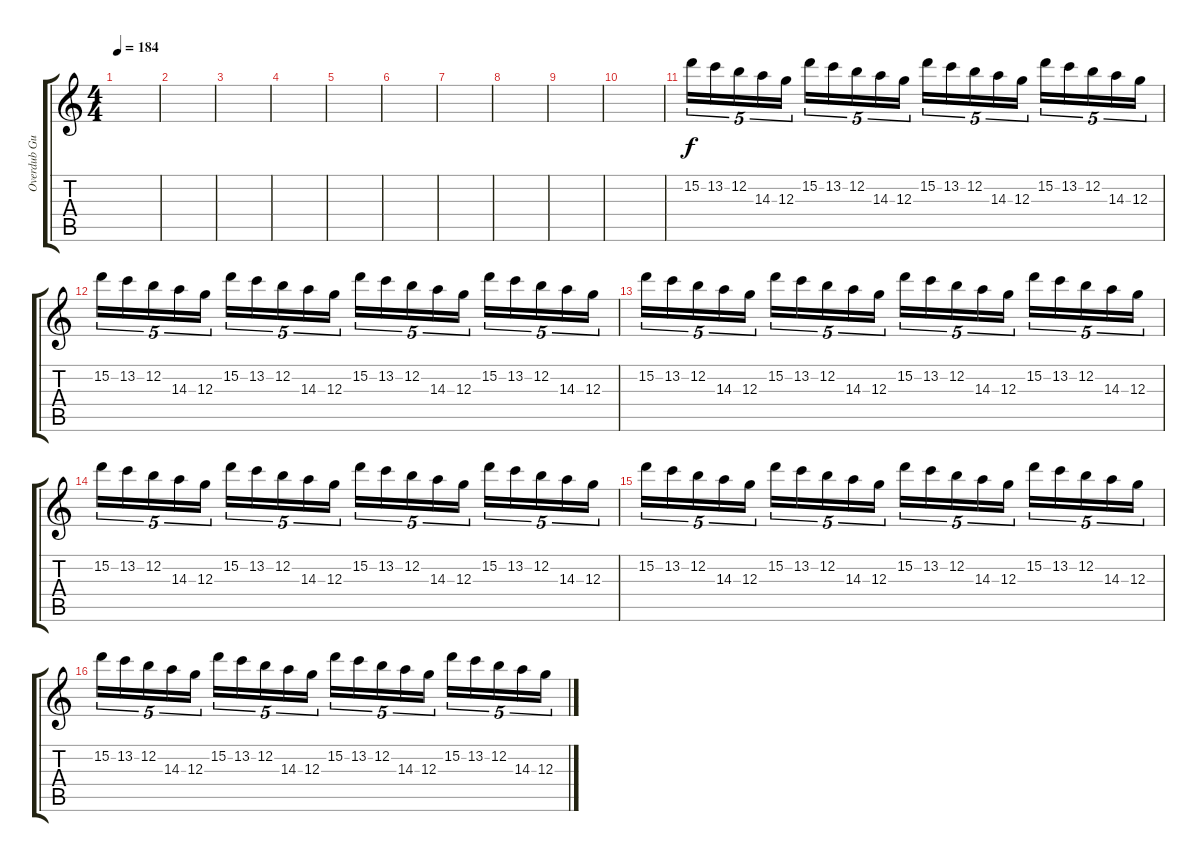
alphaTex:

\track ("Overdub Guitar" "Overdub Gu") {instrument overdrivenguitar}
\staff {score tabs}
\tuning (E4 B3 G3 D3 A2 E2) {hide}
\ts (4 4)
\tempo 184
\clef g2
\ks c
|
|
|
|
|
|
|
|
|
|
15.2.16{tu (5 4)} 13.2.16{tu (5 4)} 12.2.16{tu (5 4)} 14.3.16{tu (5 4)} 12.3.16{tu (5 4)} 15.2.16{tu (5 4)} 13.2.16{tu (5 4)} 12.2.16{tu (5 4)} 14.3.16{tu (5 4)} 12.3.16{tu (5 4)} 15.2.16{tu (5 4)} 13.2.16{tu (5 4)} 12.2.16{tu (5 4)} 14.3.16{tu (5 4)} 12.3.16{tu (5 4)} 15.2.16{tu (5 4)} 13.2.16{tu (5 4)} 12.2.16{tu (5 4)} 14.3.16{tu (5 4)} 12.3.16{tu (5 4)} |
15.2.16{tu (5 4)} 13.2.16{tu (5 4)} 12.2.16{tu (5 4)} 14.3.16{tu (5 4)} 12.3.16{tu (5 4)} 15.2.16{tu (5 4)} 13.2.16{tu (5 4)} 12.2.16{tu (5 4)} 14.3.16{tu (5 4)} 12.3.16{tu (5 4)} 15.2.16{tu (5 4)} 13.2.16{tu (5 4)} 12.2.16{tu (5 4)} 14.3.16{tu (5 4)} 12.3.16{tu (5 4)} 15.2.16{tu (5 4)} 13.2.16{tu (5 4)} 12.2.16{tu (5 4)} 14.3.16{tu (5 4)} 12.3.16{tu (5 4)} |
15.2.16{tu (5 4)} 13.2.16{tu (5 4)} 12.2.16{tu (5 4)} 14.3.16{tu (5 4)} 12.3.16{tu (5 4)} 15.2.16{tu (5 4)} 13.2.16{tu (5 4)} 12.2.16{tu (5 4)} 14.3.16{tu (5 4)} 12.3.16{tu (5 4)} 15.2.16{tu (5 4)} 13.2.16{tu (5 4)} 12.2.16{tu (5 4)} 14.3.16{tu (5 4)} 12.3.16{tu (5 4)} 15.2.16{tu (5 4)} 13.2.16{tu (5 4)} 12.2.16{tu (5 4)} 14.3.16{tu (5 4)} 12.3.16{tu (5 4)} |
15.2.16{tu (5 4)} 13.2.16{tu (5 4)} 12.2.16{tu (5 4)} 14.3.16{tu (5 4)} 12.3.16{tu (5 4)} 15.2.16{tu (5 4)} 13.2.16{tu (5 4)} 12.2.16{tu (5 4)} 14.3.16{tu (5 4)} 12.3.16{tu (5 4)} 15.2.16{tu (5 4)} 13.2.16{tu (5 4)} 12.2.16{tu (5 4)} 14.3.16{tu (5 4)} 12.3.16{tu (5 4)} 15.2.16{tu (5 4)} 13.2.16{tu (5 4)} 12.2.16{tu (5 4)} 14.3.16{tu (5 4)} 12.3.16{tu (5 4)} |
15.2.16{tu (5 4)} 13.2.16{tu (5 4)} 12.2.16{tu (5 4)} 14.3.16{tu (5 4)} 12.3.16{tu (5 4)} 15.2.16{tu (5 4)} 13.2.16{tu (5 4)} 12.2.16{tu (5 4)} 14.3.16{tu (5 4)} 12.3.16{tu (5 4)} 15.2.16{tu (5 4)} 13.2.16{tu (5 4)} 12.2.16{tu (5 4)} 14.3.16{tu (5 4)} 12.3.16{tu (5 4)} 15.2.16{tu (5 4)} 13.2.16{tu (5 4)} 12.2.16{tu (5 4)} 14.3.16{tu (5 4)} 12.3.16{tu (5 4)} |
15.2.16{tu (5 4)} 13.2.16{tu (5 4)} 12.2.16{tu (5 4)} 14.3.16{tu (5 4)} 12.3.16{tu (5 4)} 15.2.16{tu (5 4)} 13.2.16{tu (5 4)} 12.2.16{tu (5 4)} 14.3.16{tu (5 4)} 12.3.16{tu (5 4)} 15.2.16{tu (5 4)} 13.2.16{tu (5 4)} 12.2.16{tu (5 4)} 14.3.16{tu (5 4)} 12.3.16{tu (5 4)} 15.2.16{tu (5 4)} 13.2.16{tu (5 4)} 12.2.16{tu (5 4)} 14.3.16{tu (5 4)} 12.3.16{tu (5 4)}
